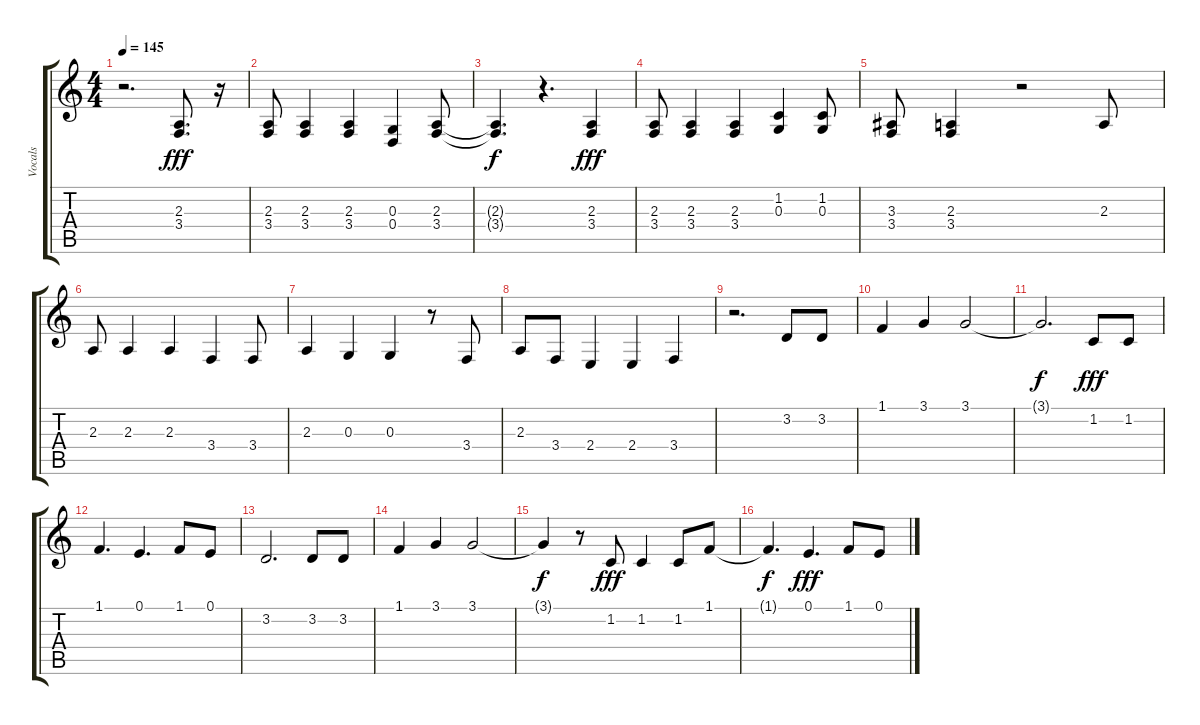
\track ("Vocals" "Vocals") {instrument clarinet}
\staff {score tabs}
\tuning (E4 B3 G3 D3 A2 E2) {hide}
\ts (4 4)
\tempo 145
\clef g2
\ks c
r.2{d dy fff} (2.3 3.4).8{d} r.16 |
(2.3 3.4).8 (2.3 3.4).4 (2.3 3.4).4 (0.3 0.4).4 (2.3 3.4).8 |
(2.3{t} 3.4{t}).4{d dy f} r.4{d} (2.3 3.4).4{dy fff} |
(2.3 3.4).8 (2.3 3.4).4 (2.3 3.4).4 (1.2 0.3).4 (1.2 0.3).8 |
(3.3 3.4).8 (2.3 3.4).4 r.2 2.3.8 |
2.3.8 2.3.4 2.3.4 3.4.4 3.4.8 |
2.3.4 0.3.4 0.3.4 r.8 3.4.8 |
2.3.8 3.4.8 2.4.4 2.4.4 3.4.4 |
r.2{d} 3.2.8{volume 16 instrument shakuhachi} 3.2.8 |
1.1.4 3.1.4 3.1.2 |
3.1{t}.2{d dy f} 1.2.8{dy fff} 1.2.8 |
1.1.4{d} 0.1.4{d} 1.1.8 0.1.8 |
3.2.2{d} 3.2.8 3.2.8 |
1.1.4 3.1.4 3.1.2 |
3.1{t}.4{dy f} r.8 1.2.8{dy fff} 1.2.4 1.2.8 1.1.8 |
1.1{t}.4{d dy f} 0.1.4{d dy fff} 1.1.8 0.1.8
